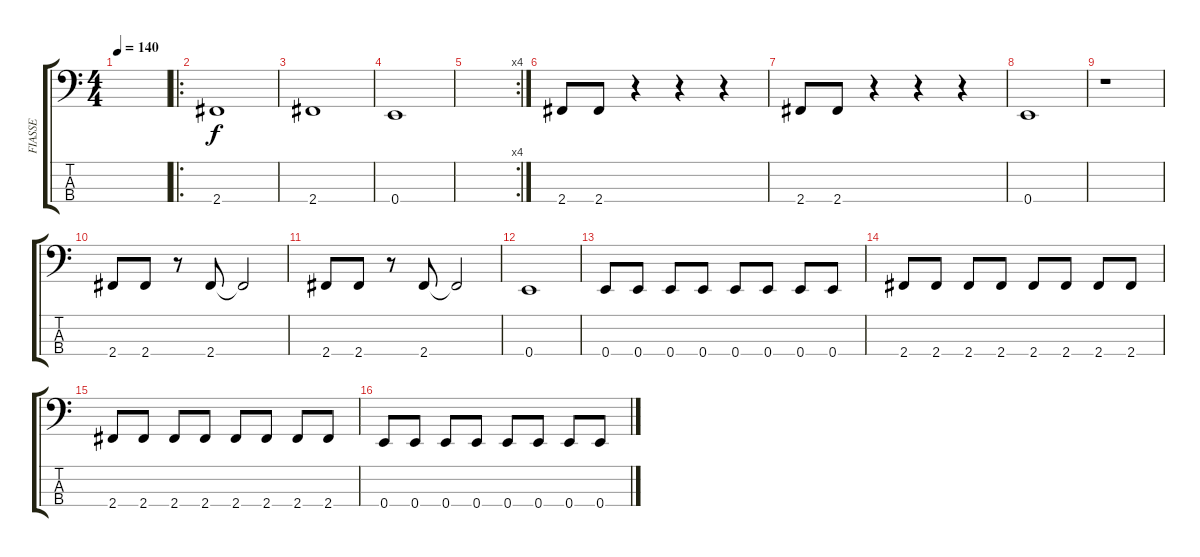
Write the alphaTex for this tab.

\track ("FIASSE" "FIASSE") {instrument electricbassfinger}
\staff {score tabs}
\tuning (G2 D2 A1 E1) {hide}
\ts (4 4)
\tempo 140
\clef f4
\ks c
|
\ro
2.4.1 |
2.4.1 |
0.4.1 |
\rc 4
|
2.4.8 2.4.8 r.4 r.4 r.4 |
2.4.8 2.4.8 r.4 r.4 r.4 |
0.4.1 |
r.1 |
2.4.8 2.4.8 r.8 2.4.8 2.4{t}.2 |
2.4.8 2.4.8 r.8 2.4.8 2.4{t}.2 |
0.4.1 |
0.4.8 0.4.8 0.4.8 0.4.8 0.4.8 0.4.8 0.4.8 0.4.8 |
2.4.8 2.4.8 2.4.8 2.4.8 2.4.8 2.4.8 2.4.8 2.4.8 |
2.4.8 2.4.8 2.4.8 2.4.8 2.4.8 2.4.8 2.4.8 2.4.8 |
0.4.8 0.4.8 0.4.8 0.4.8 0.4.8 0.4.8 0.4.8 0.4.8
